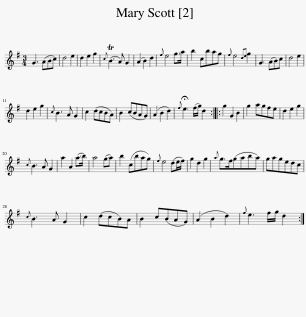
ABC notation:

X:1
L:1/8
M:3/4
I:linebreak $
K:G
V:1 treble
V:1
 G3 (ABc) | d4 e2 | d2 e2 g2 |{c} (TB3 A) G2 | (A2 B2) d2 | %5
{f} e4 g>a | b2 cbag |{f} e4{de} g2 | G3 (AB)c | d4 e2 |$ %10
 d2 e2 g2 |{c} B3 A G2 | c2 (dcBA) | B2 (cBAG) | (A2 B2 d2) | %15
{!fermata!f} !fermata!e3 (f/g/) d2 :: g2 G2 B2 | g2 agfe | d2 e2 g2 |${c} B3 A G2 | %20
 a2 A2 (a>b) | a4 (ga) | b2 (cbag) |{f} e4 (de/f/) | g2 d2 g2 | %25
{a} g>f(gaba) | gagedc |${c} B3 A G2 | c2 (dcB)A | B2 c(BAG) | %30
 (A2 B2 d2) |{f} e3 f/g/ d2 :| %32
